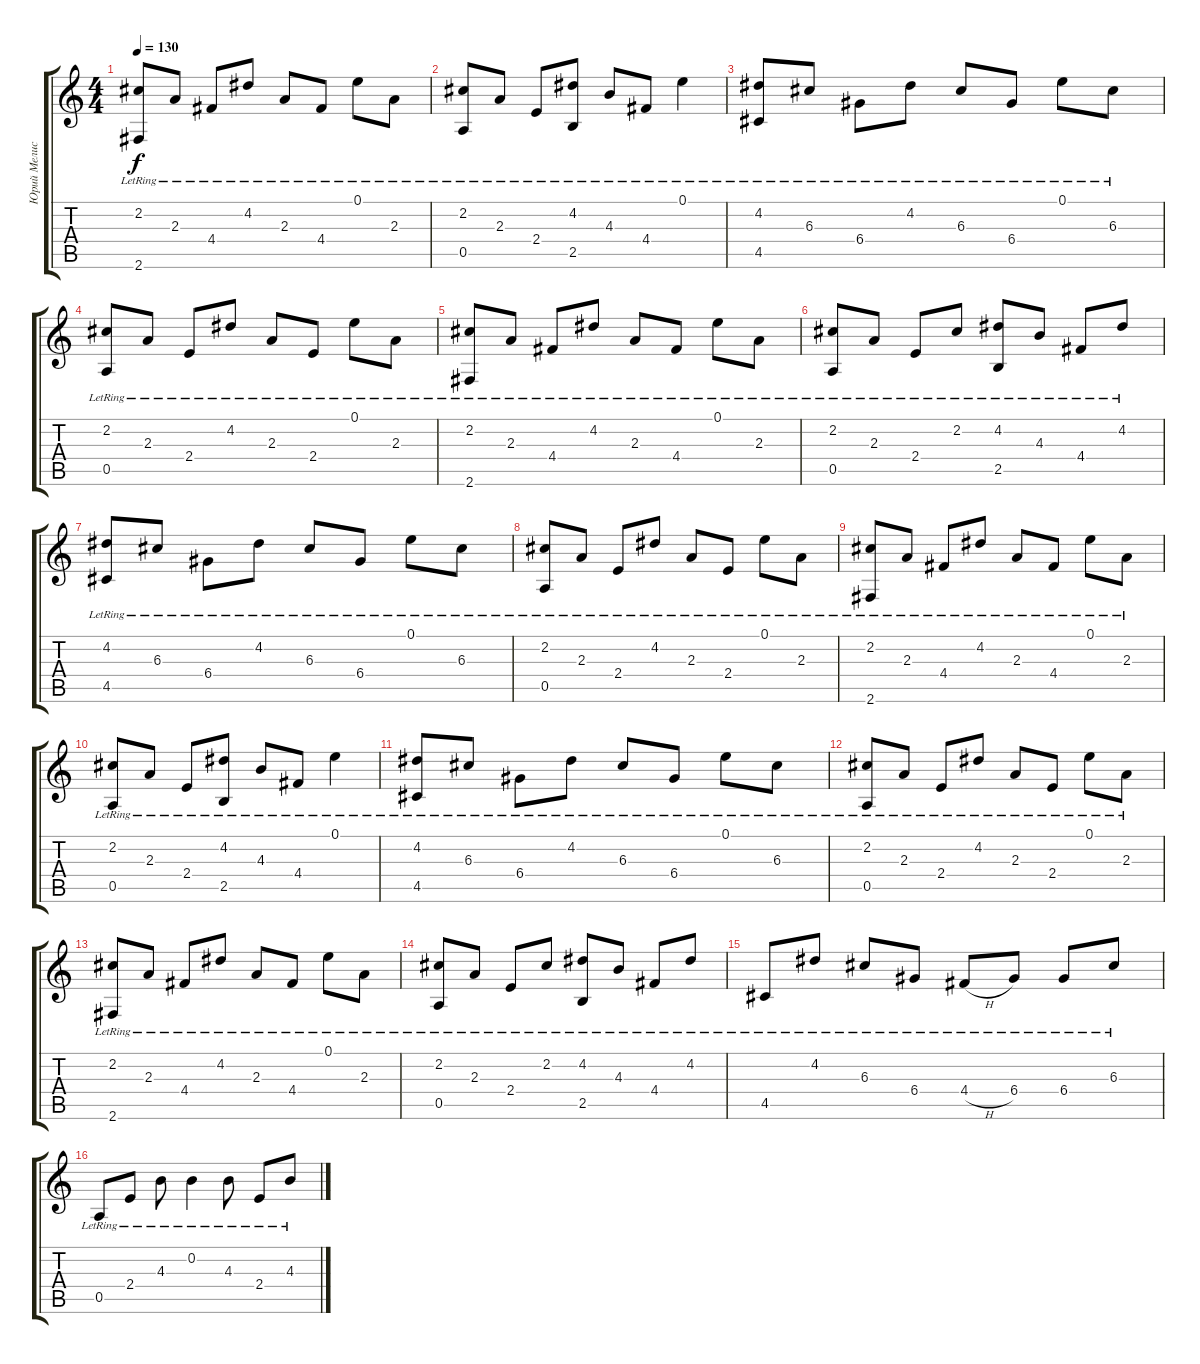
\track ("Юрий Мелисов" "Юрий Мелис") {instrument acousticguitarnylon}
\staff {score tabs}
\tuning (E4 B3 G3 D3 A2 E2) {hide}
\ts (4 4)
\tempo 130
\clef g2
\ks c
(2.2{lr} 2.6{lr}).8{dy f} 2.3{lr}.8 4.4{lr}.8 4.2{lr}.8 2.3{lr}.8 4.4{lr}.8 0.1{lr}.8 2.3{lr}.8 |
(2.2{lr} 0.5{lr}).8 2.3{lr}.8 2.4{lr}.8 (4.2{lr} 2.5{lr}).8 4.3{lr}.8 4.4{lr}.8 0.1{lr}.4 |
(4.2{lr} 4.5{lr}).8 6.3{lr}.8 6.4{lr}.8 4.2{lr}.8 6.3{lr}.8 6.4{lr}.8 0.1{lr}.8 6.3{lr}.8 |
(2.2{lr} 0.5{lr}).8 2.3{lr}.8 2.4{lr}.8 4.2{lr}.8 2.3{lr}.8 2.4{lr}.8 0.1{lr}.8 2.3{lr}.8 |
(2.2{lr} 2.6{lr}).8 2.3{lr}.8 4.4{lr}.8 4.2{lr}.8 2.3{lr}.8 4.4{lr}.8 0.1{lr}.8 2.3{lr}.8 |
(2.2{lr} 0.5{lr}).8 2.3{lr}.8 2.4{lr}.8 2.2{lr}.8 (4.2{lr} 2.5{lr}).8 4.3{lr}.8 4.4{lr}.8 4.2{lr}.8 |
(4.2{lr} 4.5{lr}).8 6.3{lr}.8 6.4{lr}.8 4.2{lr}.8 6.3{lr}.8 6.4{lr}.8 0.1{lr}.8 6.3{lr}.8 |
(2.2{lr} 0.5{lr}).8 2.3{lr}.8 2.4{lr}.8 4.2{lr}.8 2.3{lr}.8 2.4{lr}.8 0.1{lr}.8 2.3{lr}.8 |
(2.2{lr} 2.6{lr}).8 2.3{lr}.8 4.4{lr}.8 4.2{lr}.8 2.3{lr}.8 4.4{lr}.8 0.1{lr}.8 2.3{lr}.8 |
(2.2{lr} 0.5{lr}).8 2.3{lr}.8 2.4{lr}.8 (4.2{lr} 2.5{lr}).8 4.3{lr}.8 4.4{lr}.8 0.1{lr}.4 |
(4.2{lr} 4.5{lr}).8 6.3{lr}.8 6.4{lr}.8 4.2{lr}.8 6.3{lr}.8 6.4{lr}.8 0.1{lr}.8 6.3{lr}.8 |
(2.2{lr} 0.5{lr}).8 2.3{lr}.8 2.4{lr}.8 4.2{lr}.8 2.3{lr}.8 2.4{lr}.8 0.1{lr}.8 2.3{lr}.8 |
(2.2{lr} 2.6{lr}).8 2.3{lr}.8 4.4{lr}.8 4.2{lr}.8 2.3{lr}.8 4.4{lr}.8 0.1{lr}.8 2.3{lr}.8 |
(2.2{lr} 0.5{lr}).8 2.3{lr}.8 2.4{lr}.8 2.2{lr}.8 (4.2{lr} 2.5{lr}).8 4.3{lr}.8 4.4{lr}.8 4.2{lr}.8 |
4.5{lr}.8 4.2{lr}.8 6.3{lr}.8 6.4{lr}.8 4.4{h lr}.8 6.4{lr}.8 6.4{lr}.8 6.3{lr}.8 |
0.5{lr}.8 2.4{lr}.8 4.3{lr}.8 0.2{lr}.4 4.3{lr}.8 2.4{lr}.8 4.3{lr}.8
